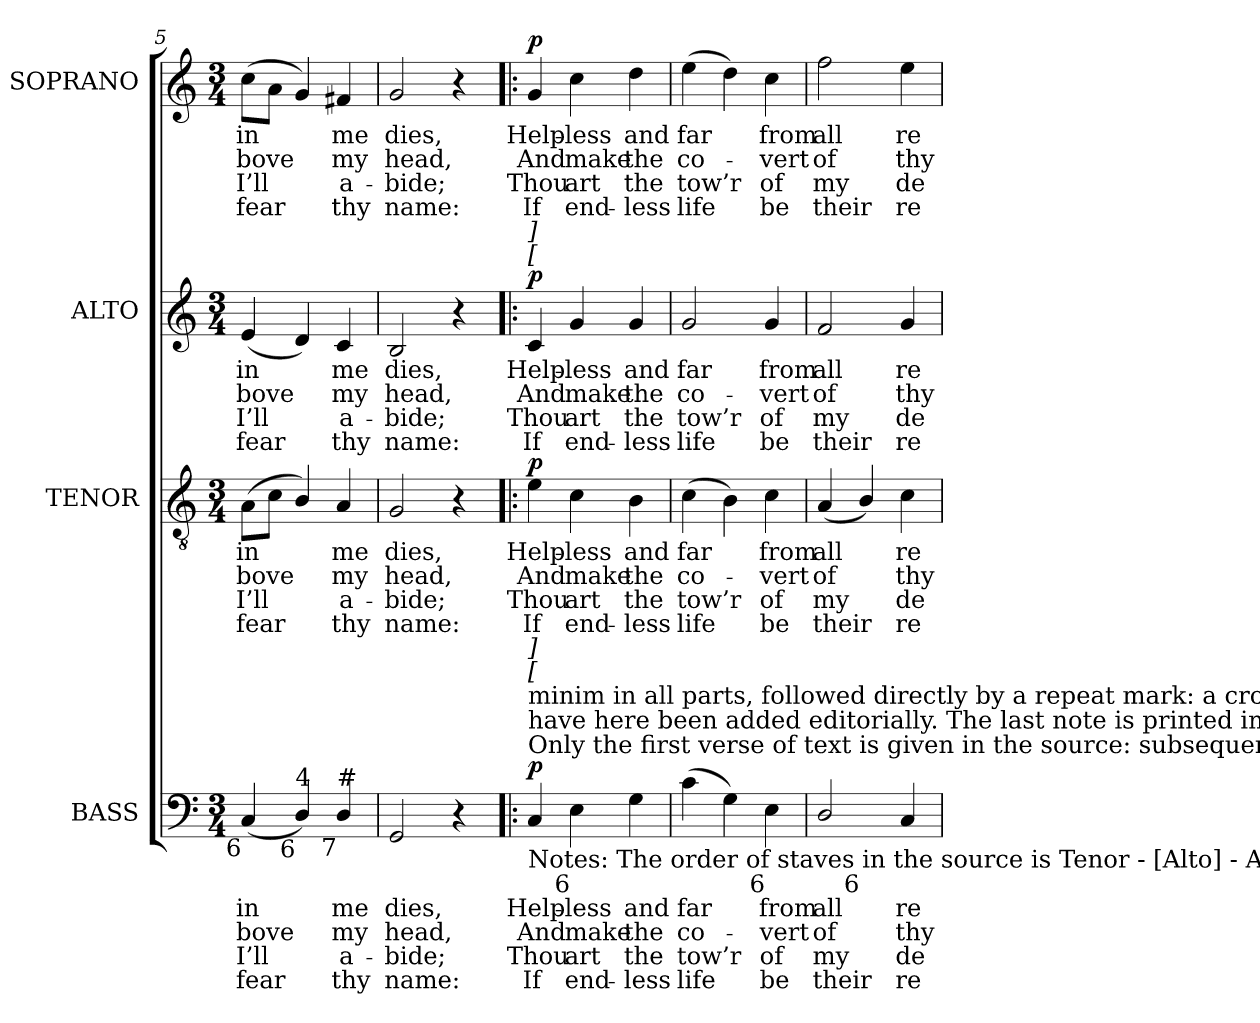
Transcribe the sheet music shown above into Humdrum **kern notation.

**kern	**text	**text	**text	**text	**dynam	**kern	**text	**text	**text	**text	**dynam	**kern	**text	**text	**text	**text	**dynam	**kern	**text	**text	**text	**text	**dynam
*part4	*part4	*part4	*part4	*part4	*part4	*part3	*part3	*part3	*part3	*part3	*part3	*part2	*part2	*part2	*part2	*part2	*part2	*part1	*part1	*part1	*part1	*part1	*part1
*staff4	*staff4	*staff4	*staff4	*staff4	*staff4	*staff3	*staff3	*staff3	*staff3	*staff3	*staff3	*staff2	*staff2	*staff2	*staff2	*staff2	*staff2	*staff1	*staff1	*staff1	*staff1	*staff1	*staff1
*I"BASS	*	*	*	*	*	*I"TENOR	*	*	*	*	*	*I"ALTO	*	*	*	*	*	*I"SOPRANO	*	*	*	*	*
*I'B.	*	*	*	*	*	*I'T.	*	*	*	*	*	*I'A.	*	*	*	*	*	*I'S.	*	*	*	*	*
*clefF4	*	*	*	*	*	*clefGv2	*	*	*	*	*	*clefG2	*	*	*	*	*	*clefG2	*	*	*	*	*
*	*	*	*	*	*	*ITrd7c12	*	*	*	*	*	*	*	*	*	*	*	*	*	*	*	*	*
*k[]	*	*	*	*	*	*k[]	*	*	*	*	*	*k[]	*	*	*	*	*	*k[]	*	*	*	*	*
*C:	*	*	*	*	*	*C:	*	*	*	*	*	*C:	*	*	*	*	*	*C:	*	*	*	*	*
*M3/4	*	*	*	*	*	*M3/4	*	*	*	*	*	*M3/4	*	*	*	*	*	*M3/4	*	*	*	*	*
=5	=5	=5	=5	=5	=5	=5	=5	=5	=5	=5	=5	=5	=5	=5	=5	=5	=5	=5	=5	=5	=5	=5	=5
!	!LO:LY:b:color=#000000	!LO:LY:b:color=#000000	!LO:LY:b:color=#000000	!LO:LY:b:color=#000000	!	!	!	!	!	!	!	!	!	!	!	!	!	!	!	!	!	!	!
!	!	!	!	!	!	!	!LO:LY:b:color=#000000	!LO:LY:b:color=#000000	!LO:LY:b:color=#000000	!LO:LY:b:color=#000000	!	!	!	!	!	!	!	!	!	!	!	!	!
!	!	!	!	!	!	!	!	!	!	!	!	!	!LO:LY:b:color=#000000	!LO:LY:b:color=#000000	!LO:LY:b:color=#000000	!LO:LY:b:color=#000000	!	!	!	!	!	!	!
!LO:TX:b:rj:t=6	!	!	!	!	!	!	!	!	!	!	!	!	!	!	!	!	!	!	!	!	!	!	!
!	!	!	!	!	!	!	!	!	!	!	!	!	!	!	!	!	!	!	!LO:LY:b:color=#000000	!LO:LY:b:color=#000000	!LO:LY:b:color=#000000	!LO:LY:b:color=#000000	!
(4Ci/	-in	-bove	I’ll	fear	.	(8AAi\L	-in	-bove	I’ll	fear	.	(4ei/	-in	-bove	I’ll	fear	.	(8cci\L	-in	-bove	I’ll	fear	.
.	.	.	.	.	.	8Ci\J	.	.	.	.	.	.	.	.	.	.	.	8ai\J	.	.	.	.	.
!LO:TX:b:rj:t=6	!	!	!	!	!	!	!	!	!	!	!	!	!	!	!	!	!	!	!	!	!	!	!
!LO:TX:t=4	!	!	!	!	!	!	!	!	!	!	!	!	!	!	!	!	!	!	!	!	!	!	!
4Di/)	.	.	.	.	.	4BBi/)	.	.	.	.	.	4di/)	.	.	.	.	.	4gi/)	.	.	.	.	.
!	!LO:LY:b:color=#000000	!LO:LY:b:color=#000000	!LO:LY:b:color=#000000	!LO:LY:b:color=#000000	!	!	!	!	!	!	!	!	!	!	!	!	!	!	!	!	!	!	!
!	!	!	!	!	!	!	!LO:LY:b:color=#000000	!LO:LY:b:color=#000000	!LO:LY:b:color=#000000	!LO:LY:b:color=#000000	!	!	!	!	!	!	!	!	!	!	!	!	!
!	!	!	!	!	!	!	!	!	!	!	!	!	!LO:LY:b:color=#000000	!LO:LY:b:color=#000000	!LO:LY:b:color=#000000	!LO:LY:b:color=#000000	!	!	!	!	!	!	!
!LO:TX:b:rj:t=7	!	!	!	!	!	!	!	!	!	!	!	!	!	!	!	!	!	!	!	!	!	!	!
!LO:TX:t=#	!	!	!	!	!	!	!	!	!	!	!	!	!	!	!	!	!	!	!	!	!	!	!
!	!	!	!	!	!	!	!	!	!	!	!	!	!	!	!	!	!	!	!LO:LY:b:color=#000000	!LO:LY:b:color=#000000	!LO:LY:b:color=#000000	!LO:LY:b:color=#000000	!
4Di/	me	my	a-	-thy	.	4AAi/	me	my	a-	-thy	.	4ci/	me	my	a-	-thy	.	4f#Xi/	me	my	a-	-thy	.
=6	=6	=6	=6	=6	=6	=6	=6	=6	=6	=6	=6	=6	=6	=6	=6	=6	=6	=6	=6	=6	=6	=6	=6
!	!LO:LY:b:color=#000000	!LO:LY:b:color=#000000	!LO:LY:b:color=#000000	!LO:LY:b:color=#000000	!	!	!	!	!	!	!	!	!	!	!	!	!	!	!	!	!	!	!
!	!	!	!	!	!	!	!LO:LY:b:color=#000000	!LO:LY:b:color=#000000	!LO:LY:b:color=#000000	!LO:LY:b:color=#000000	!	!	!	!	!	!	!	!	!	!	!	!	!
!	!	!	!	!	!	!	!	!	!	!	!	!	!LO:LY:b:color=#000000	!LO:LY:b:color=#000000	!LO:LY:b:color=#000000	!LO:LY:b:color=#000000	!	!	!	!	!	!	!
!	!	!	!	!	!	!	!	!	!	!	!	!	!	!	!	!	!	!	!LO:LY:b:color=#000000	!LO:LY:b:color=#000000	!LO:LY:b:color=#000000	!LO:LY:b:color=#000000	!
2GGi/	dies,	head,	bide;	name:	.	2GGi/	dies,	head,	bide;	name:	.	2Bi/	dies,	head,	bide;	name:	.	2gi/	dies,	head,	bide;	name:	.
4r	.	.	.	.	.	4r	.	.	.	.	.	4r	.	.	.	.	.	4r	.	.	.	.	.
!!LO:LB:g=z
=7!|:	=7!|:	=7!|:	=7!|:	=7!|:	=7!|:	=7!|:	=7!|:	=7!|:	=7!|:	=7!|:	=7!|:	=7!|:	=7!|:	=7!|:	=7!|:	=7!|:	=7!|:	=7!|:	=7!|:	=7!|:	=7!|:	=7!|:	=7!|:
!	!LO:LY:b:color=#000000	!LO:LY:b:color=#000000	!LO:LY:b:color=#000000	!LO:LY:b:color=#000000	!	!	!	!	!	!	!	!	!	!	!	!	!	!	!	!	!	!	!
!	!	!	!	!	!	!	!LO:LY:b:color=#000000	!LO:LY:b:color=#000000	!LO:LY:b:color=#000000	!LO:LY:b:color=#000000	!	!	!	!	!	!	!	!	!	!	!	!	!
!	!	!	!	!	!	!	!	!	!	!	!	!	!LO:LY:b:color=#000000	!LO:LY:b:color=#000000	!LO:LY:b:color=#000000	!LO:LY:b:color=#000000	!	!	!	!	!	!	!
!	!	!	!	!	!	!	!	!	!	!	!	!LO:TX:a:i:t=[	!	!	!	!	!	!	!	!	!	!	!
!	!	!	!	!	!	!	!	!	!	!	!	!LO:TX:a:i:t=]	!	!	!	!	!	!	!	!	!	!	!
!LO:TX:b:t=Notes&colon; The order of staves in the source is Tenor - [Alto] - Air - [Bass], with the alto part printed in the treble clef an octave above sounding pitch.	!	!	!	!	!	!	!	!	!	!	!	!	!	!	!	!	!	!	!	!	!	!	!
!LO:TX:t=Only the first verse of text is given in the source&colon; subsequent verses	!	!	!	!	!	!	!	!	!	!	!	!	!	!	!	!	!	!	!	!	!	!	!
!LO:TX:t=have here been added editorially. The last note is printed in the source as a	!	!	!	!	!	!	!	!	!	!	!	!	!	!	!	!	!	!	!	!	!	!	!
!LO:TX:t=minim in all parts, followed directly by a repeat mark&colon; a crotchet rest has been added editorially to accommodate the repeat back to bar 7.	!	!	!	!	!	!	!	!	!	!	!	!	!	!	!	!	!	!	!	!	!	!	!
!LO:TX:a:i:t=[	!	!	!	!	!	!	!	!	!	!	!	!	!	!	!	!	!	!	!	!	!	!	!
!LO:TX:a:i:t=]	!	!	!	!	!	!	!	!	!	!	!	!	!	!	!	!	!	!	!	!	!	!	!
!	!	!	!	!	!	!	!	!	!	!	!	!	!	!	!	!	!	!	!LO:LY:b:color=#000000	!LO:LY:b:color=#000000	!LO:LY:b:color=#000000	!LO:LY:b:color=#000000	!
4Ci/	Help-	And	Thou	If	p	4Ei\	Help-	And	Thou	If	p	4ci/	Help-	And	Thou	If	p	4gi/	Help-	And	Thou	If	p
!	!LO:LY:b:color=#000000	!LO:LY:b:color=#000000	!LO:LY:b:color=#000000	!LO:LY:b:color=#000000	!	!	!	!	!	!	!	!	!	!	!	!	!	!	!	!	!	!	!
!	!	!	!	!	!	!	!LO:LY:b:color=#000000	!LO:LY:b:color=#000000	!LO:LY:b:color=#000000	!LO:LY:b:color=#000000	!	!	!	!	!	!	!	!	!	!	!	!	!
!	!	!	!	!	!	!	!	!	!	!	!	!	!LO:LY:b:color=#000000	!LO:LY:b:color=#000000	!LO:LY:b:color=#000000	!LO:LY:b:color=#000000	!	!	!	!	!	!	!
!LO:TX:b:rj:t=6	!	!	!	!	!	!	!	!	!	!	!	!	!	!	!	!	!	!	!	!	!	!	!
!	!	!	!	!	!	!	!	!	!	!	!	!	!	!	!	!	!	!	!LO:LY:b:color=#000000	!LO:LY:b:color=#000000	!LO:LY:b:color=#000000	!LO:LY:b:color=#000000	!
4Ei\	-less	make	art	end-	.	4Ci\	-less	make	art	end-	.	4gi/	-less	make	art	end-	.	4cci\	-less	make	art	end-	.
!	!LO:LY:b:color=#000000	!LO:LY:b:color=#000000	!LO:LY:b:color=#000000	!LO:LY:b:color=#000000	!	!	!	!	!	!	!	!	!	!	!	!	!	!	!	!	!	!	!
!	!	!	!	!	!	!	!LO:LY:b:color=#000000	!LO:LY:b:color=#000000	!LO:LY:b:color=#000000	!LO:LY:b:color=#000000	!	!	!	!	!	!	!	!	!	!	!	!	!
!	!	!	!	!	!	!	!	!	!	!	!	!	!LO:LY:b:color=#000000	!LO:LY:b:color=#000000	!LO:LY:b:color=#000000	!LO:LY:b:color=#000000	!	!	!	!	!	!	!
!	!	!	!	!	!	!	!	!	!	!	!	!	!	!	!	!	!	!	!LO:LY:b:color=#000000	!LO:LY:b:color=#000000	!LO:LY:b:color=#000000	!LO:LY:b:color=#000000	!
4Gi\	and	the	-the	less	.	4BBi\	and	the	-the	less	.	4gi/	and	the	-the	less	.	4ddi\	and	the	-the	less	.
=8	=8	=8	=8	=8	=8	=8	=8	=8	=8	=8	=8	=8	=8	=8	=8	=8	=8	=8	=8	=8	=8	=8	=8
!	!LO:LY:b:color=#000000	!LO:LY:b:color=#000000	!LO:LY:b:color=#000000	!LO:LY:b:color=#000000	!	!	!	!	!	!	!	!	!	!	!	!	!	!	!	!	!	!	!
!	!	!	!	!	!	!	!LO:LY:b:color=#000000	!LO:LY:b:color=#000000	!LO:LY:b:color=#000000	!LO:LY:b:color=#000000	!	!	!	!	!	!	!	!	!	!	!	!	!
!	!	!	!	!	!	!	!	!	!	!	!	!	!LO:LY:b:color=#000000	!LO:LY:b:color=#000000	!LO:LY:b:color=#000000	!LO:LY:b:color=#000000	!	!	!	!	!	!	!
!	!	!	!	!	!	!	!	!	!	!	!	!	!	!	!	!	!	!	!LO:LY:b:color=#000000	!LO:LY:b:color=#000000	!LO:LY:b:color=#000000	!LO:LY:b:color=#000000	!
(4ci\	far	co-	tow’r	life	.	(4Ci\	far	co-	tow’r	life	.	2gi/	far	co-	tow’r	life	.	(4eei\	far	co-	tow’r	life	.
4Gi\)	.	.	.	.	.	4BBi\)	.	.	.	.	.	.	.	.	.	.	.	4ddi\)	.	.	.	.	.
!	!LO:LY:b:color=#000000	!LO:LY:b:color=#000000	!LO:LY:b:color=#000000	!LO:LY:b:color=#000000	!	!	!	!	!	!	!	!	!	!	!	!	!	!	!	!	!	!	!
!	!	!	!	!	!	!	!LO:LY:b:color=#000000	!LO:LY:b:color=#000000	!LO:LY:b:color=#000000	!LO:LY:b:color=#000000	!	!	!	!	!	!	!	!	!	!	!	!	!
!	!	!	!	!	!	!	!	!	!	!	!	!	!LO:LY:b:color=#000000	!LO:LY:b:color=#000000	!LO:LY:b:color=#000000	!LO:LY:b:color=#000000	!	!	!	!	!	!	!
!LO:TX:b:rj:t=6	!	!	!	!	!	!	!	!	!	!	!	!	!	!	!	!	!	!	!	!	!	!	!
!	!	!	!	!	!	!	!	!	!	!	!	!	!	!	!	!	!	!	!LO:LY:b:color=#000000	!LO:LY:b:color=#000000	!LO:LY:b:color=#000000	!LO:LY:b:color=#000000	!
4Ei\	from	-vert	of	be	.	4Ci\	from	-vert	of	be	.	4gi/	from	-vert	of	be	.	4cci\	from	-vert	of	be	.
=9	=9	=9	=9	=9	=9	=9	=9	=9	=9	=9	=9	=9	=9	=9	=9	=9	=9	=9	=9	=9	=9	=9	=9
!	!LO:LY:b:color=#000000	!LO:LY:b:color=#000000	!LO:LY:b:color=#000000	!LO:LY:b:color=#000000	!	!	!	!	!	!	!	!	!	!	!	!	!	!	!	!	!	!	!
!	!	!	!	!	!	!	!LO:LY:b:color=#000000	!LO:LY:b:color=#000000	!LO:LY:b:color=#000000	!LO:LY:b:color=#000000	!	!	!	!	!	!	!	!	!	!	!	!	!
!	!	!	!	!	!	!	!	!	!	!	!	!	!LO:LY:b:color=#000000	!LO:LY:b:color=#000000	!LO:LY:b:color=#000000	!LO:LY:b:color=#000000	!	!	!	!	!	!	!
!LO:TX:b:rj:t=5	!	!	!	!	!	!	!	!	!	!	!	!	!	!	!	!	!	!	!	!	!	!	!
!	!	!	!	!	!	!	!	!	!	!	!	!	!	!	!	!	!	!	!LO:LY:b:color=#000000	!LO:LY:b:color=#000000	!LO:LY:b:color=#000000	!LO:LY:b:color=#000000	!
*^	*	*	*	*	*	*	*	*	*	*	*	*	*	*	*	*	*	*	*	*	*	*	*
2Di/	4ryy	all	of	my	their	.	(4AAi/	all	of	my	their	.	2fi/	all	of	my	their	.	2ffi\	all	of	my	their	.
!	!LO:TX:b:rj:t=6	!	!	!	!	!	!	!	!	!	!	!	!	!	!	!	!	!	!	!	!	!	!	!
.	2ryy	.	.	.	.	.	4BBi/)	.	.	.	.	.	.	.	.	.	.	.	.	.	.	.	.	.
!	!	!LO:LY:b:color=#000000	!LO:LY:b:color=#000000	!LO:LY:b:color=#000000	!LO:LY:b:color=#000000	!	!	!	!	!	!	!	!	!	!	!	!	!	!	!	!	!	!	!
!	!	!	!	!	!	!	!	!LO:LY:b:color=#000000	!LO:LY:b:color=#000000	!LO:LY:b:color=#000000	!LO:LY:b:color=#000000	!	!	!	!	!	!	!	!	!	!	!	!	!
!	!	!	!	!	!	!	!	!	!	!	!	!	!	!LO:LY:b:color=#000000	!LO:LY:b:color=#000000	!LO:LY:b:color=#000000	!LO:LY:b:color=#000000	!	!	!	!	!	!	!
!	!	!	!	!	!	!	!	!	!	!	!	!	!	!	!	!	!	!	!	!LO:LY:b:color=#000000	!LO:LY:b:color=#000000	!LO:LY:b:color=#000000	!LO:LY:b:color=#000000	!
4Ci/	.	re-	thy	de-	-re-	.	4Ci\	re-	thy	de-	-re-	.	4gi/	re-	thy	de-	-re-	.	4eei\	re-	thy	de-	-re-	.
*v	*v	*	*	*	*	*	*	*	*	*	*	*	*	*	*	*	*	*	*	*	*	*	*	*
=	=	=	=	=	=	=	=	=	=	=	=	=	=	=	=	=	=	=	=	=	=	=	=
*-	*-	*-	*-	*-	*-	*-	*-	*-	*-	*-	*-	*-	*-	*-	*-	*-	*-	*-	*-	*-	*-	*-	*-
